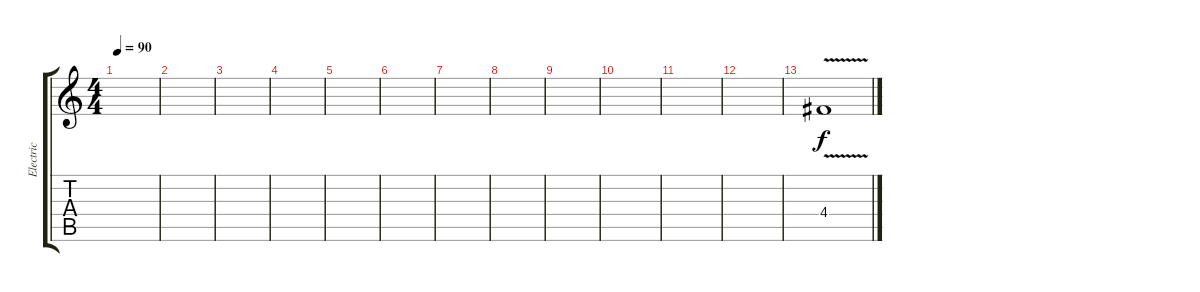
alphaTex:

\track ("Electric" "Electric") {instrument distortionguitar}
\staff {score tabs}
\tuning (E4 B3 G3 D3 A2 E2) {hide}
\ts (4 4)
\tempo 90
\clef g2
\ks c
|
|
|
|
|
|
|
|
|
|
|
|
4.4{v}.1
